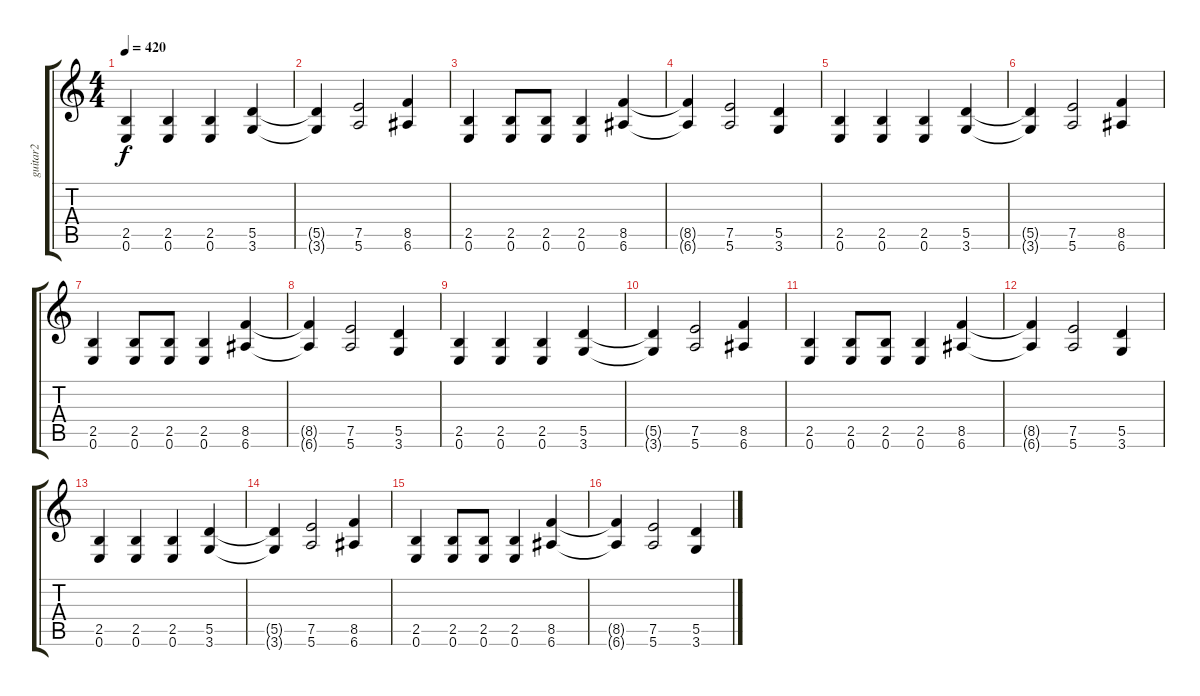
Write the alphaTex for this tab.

\track ("guitar2" "guitar2") {instrument distortionguitar}
\staff {score tabs}
\tuning (E4 B3 G3 D3 A2 E2) {hide}
\ts (4 4)
\tempo 420
\clef g2
\ks c
(2.5 0.6).4{dy f} (2.5 0.6).4 (2.5 0.6).4 (5.5 3.6).4 |
(5.5{t} 3.6{t}).4 (7.5 5.6).2 (8.5 6.6).4 |
(2.5 0.6).4 (2.5 0.6).8 (2.5 0.6).8 (2.5 0.6).4 (8.5 6.6).4 |
(8.5{t} 6.6{t}).4 (7.5 5.6).2 (5.5 3.6).4 |
(2.5 0.6).4 (2.5 0.6).4 (2.5 0.6).4 (5.5 3.6).4 |
(5.5{t} 3.6{t}).4 (7.5 5.6).2 (8.5 6.6).4 |
(2.5 0.6).4 (2.5 0.6).8 (2.5 0.6).8 (2.5 0.6).4 (8.5 6.6).4 |
(8.5{t} 6.6{t}).4 (7.5 5.6).2 (5.5 3.6).4 |
(2.5 0.6).4 (2.5 0.6).4 (2.5 0.6).4 (5.5 3.6).4 |
(5.5{t} 3.6{t}).4 (7.5 5.6).2 (8.5 6.6).4 |
(2.5 0.6).4 (2.5 0.6).8 (2.5 0.6).8 (2.5 0.6).4 (8.5 6.6).4 |
(8.5{t} 6.6{t}).4 (7.5 5.6).2 (5.5 3.6).4 |
(2.5 0.6).4 (2.5 0.6).4 (2.5 0.6).4 (5.5 3.6).4 |
(5.5{t} 3.6{t}).4 (7.5 5.6).2 (8.5 6.6).4 |
(2.5 0.6).4 (2.5 0.6).8 (2.5 0.6).8 (2.5 0.6).4 (8.5 6.6).4 |
(8.5{t} 6.6{t}).4 (7.5 5.6).2 (5.5 3.6).4
